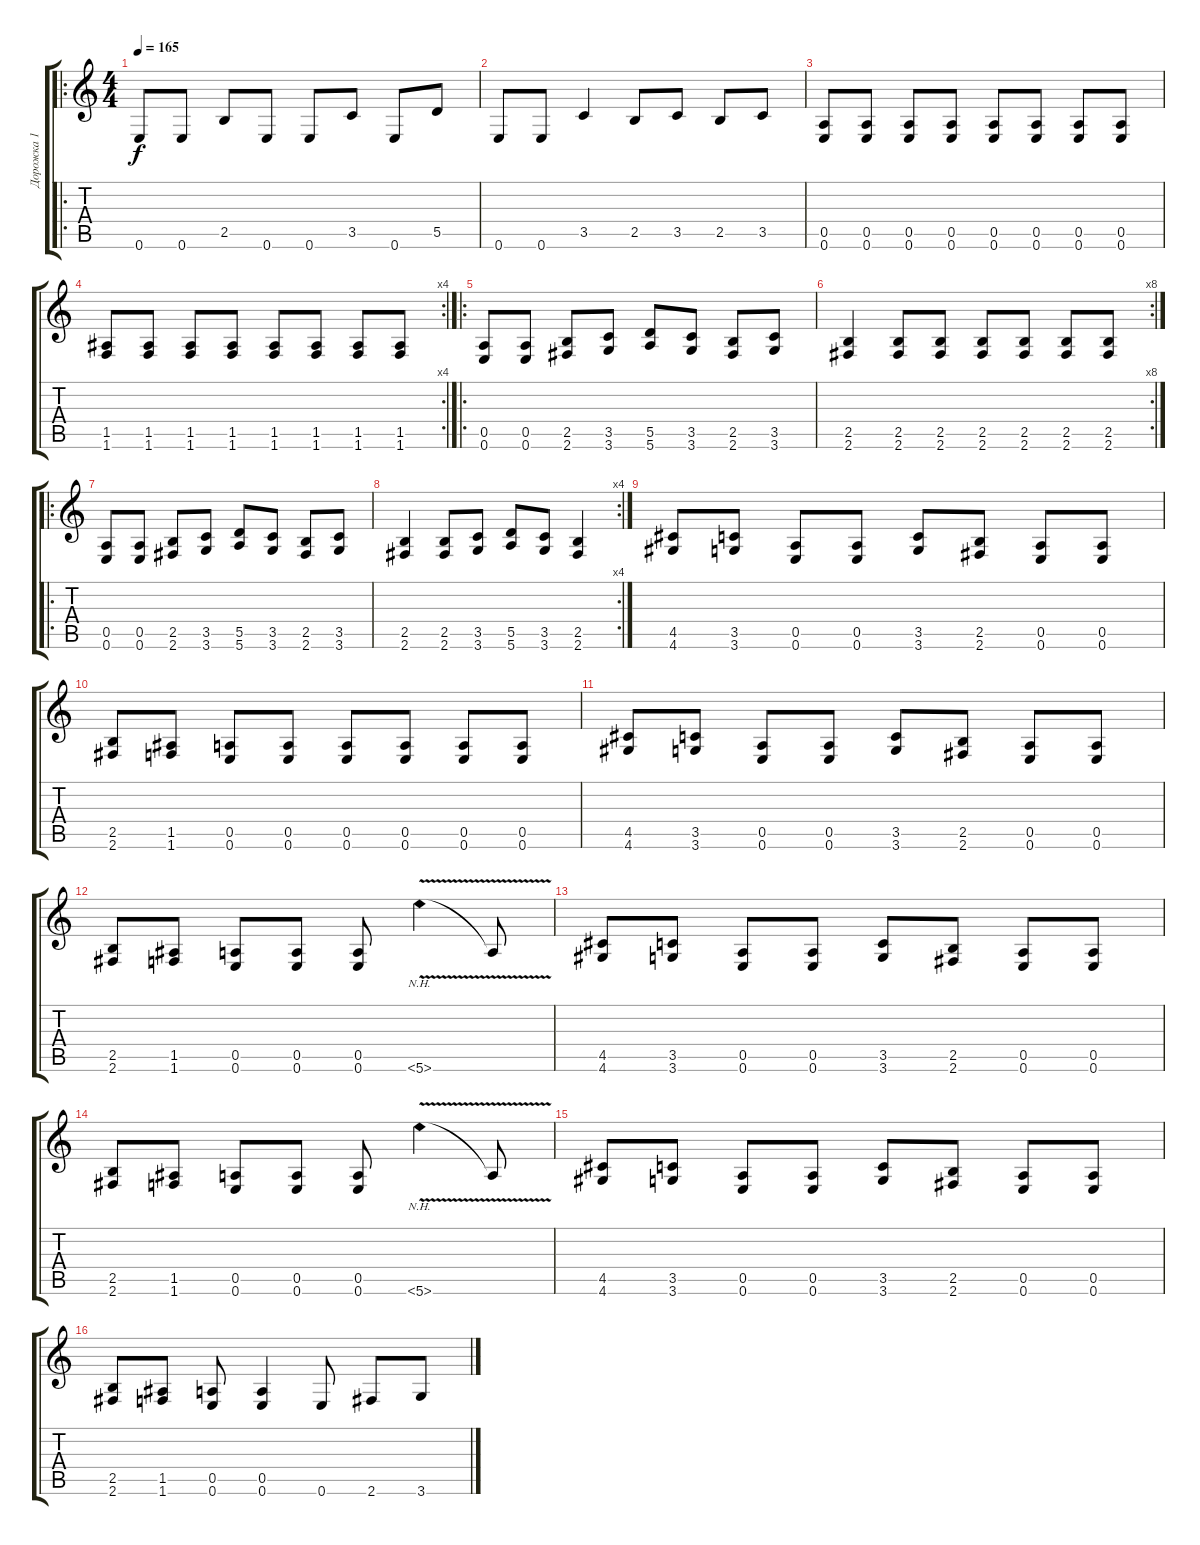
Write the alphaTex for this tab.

\track ("Дорожка 1" "Дорожка 1") {instrument distortionguitar}
\staff {score tabs}
\tuning (E4 B3 G3 D3 A2 E2) {hide}
\ro
\ts (4 4)
\tempo 165
\clef g2
\ks c
0.6.8{dy f instrument distortionguitar} 0.6.8 2.5.8 0.6.8 0.6.8 3.5.8 0.6.8 5.5.8 |
0.6.8 0.6.8 3.5.4 2.5.8 3.5.8 2.5.8 3.5.8 |
(0.5 0.6).8 (0.5 0.6).8 (0.5 0.6).8 (0.5 0.6).8 (0.5 0.6).8 (0.5 0.6).8 (0.5 0.6).8 (0.5 0.6).8 |
\rc 4
(1.5 1.6).8 (1.5 1.6).8 (1.5 1.6).8 (1.5 1.6).8 (1.5 1.6).8 (1.5 1.6).8 (1.5 1.6).8 (1.5 1.6).8 |
\ro
(0.5 0.6).8 (0.5 0.6).8 (2.5 2.6).8 (3.5 3.6).8 (5.5 5.6).8 (3.5 3.6).8 (2.5 2.6).8 (3.5 3.6).8 |
\rc 8
(2.5 2.6).4 (2.5 2.6).8 (2.5 2.6).8 (2.5 2.6).8 (2.5 2.6).8 (2.5 2.6).8 (2.5 2.6).8 |
\ro
(0.5 0.6).8 (0.5 0.6).8 (2.5 2.6).8 (3.5 3.6).8 (5.5 5.6).8 (3.5 3.6).8 (2.5 2.6).8 (3.5 3.6).8 |
\rc 4
(2.5 2.6).4 (2.5 2.6).8 (3.5 3.6).8 (5.5 5.6).8 (3.5 3.6).8 (2.5 2.6).4 |
(4.5 4.6).8 (3.5 3.6).8 (0.5 0.6).8 (0.5 0.6).8 (3.5 3.6).8 (2.5 2.6).8 (0.5 0.6).8 (0.5 0.6).8 |
(2.5 2.6).8 (1.5 1.6).8 (0.5 0.6).8 (0.5 0.6).8 (0.5 0.6).8 (0.5 0.6).8 (0.5 0.6).8 (0.5 0.6).8 |
(4.5 4.6).8 (3.5 3.6).8 (0.5 0.6).8 (0.5 0.6).8 (3.5 3.6).8 (2.5 2.6).8 (0.5 0.6).8 (0.5 0.6).8 |
(2.5 2.6).8 (1.5 1.6).8 (0.5 0.6).8 (0.5 0.6).8 (0.5 0.6).8 5.6{nh v}.4 5.6{t}.8 |
(4.5 4.6).8 (3.5 3.6).8 (0.5 0.6).8 (0.5 0.6).8 (3.5 3.6).8 (2.5 2.6).8 (0.5 0.6).8 (0.5 0.6).8 |
(2.5 2.6).8 (1.5 1.6).8 (0.5 0.6).8 (0.5 0.6).8 (0.5 0.6).8 5.6{nh v}.4 5.6{t}.8 |
(4.5 4.6).8 (3.5 3.6).8 (0.5 0.6).8 (0.5 0.6).8 (3.5 3.6).8 (2.5 2.6).8 (0.5 0.6).8 (0.5 0.6).8 |
(2.5 2.6).8 (1.5 1.6).8 (0.5 0.6).8 (0.5 0.6).4 0.6.8 2.6.8 3.6.8
